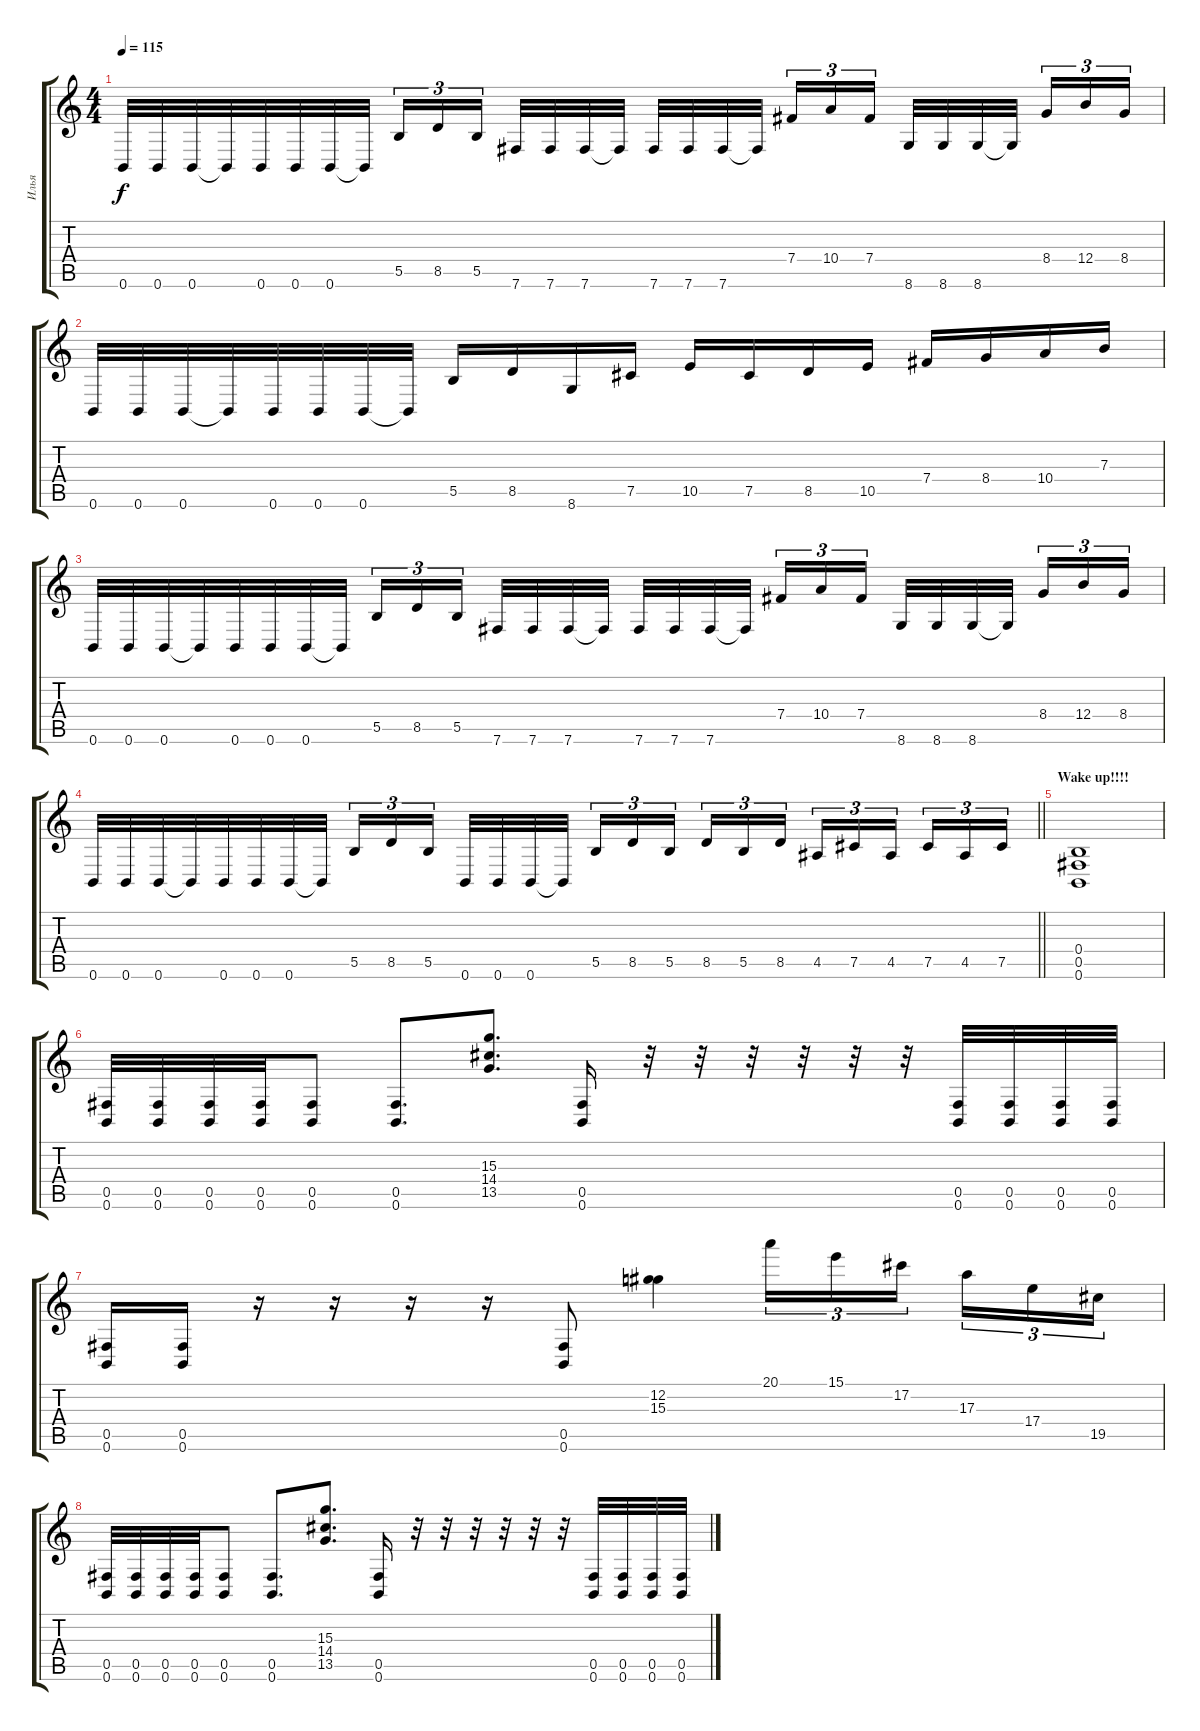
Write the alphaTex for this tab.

\track ("Илья" "Илья") {instrument distortionguitar}
\staff {score tabs}
\tuning (Db4 Ab3 E3 B2 Gb2 B1) {hide}
\ts (4 4)
\tempo 115
\clef g2
\ks c
0.6.32{dy f} 0.6.32 0.6.32 0.6{t}.32 0.6.32 0.6.32 0.6.32 0.6{t}.32 5.5.16{tu (3 2)} 8.5.16{tu (3 2)} 5.5.16{tu (3 2) beam splitsecondary} 7.6.32 7.6.32 7.6.32 7.6{t}.32 7.6.32 7.6.32 7.6.32 7.6{t}.32{beam splitsecondary} 7.4.16{tu (3 2)} 10.4.16{tu (3 2)} 7.4.16{tu (3 2)} 8.6.32 8.6.32 8.6.32 8.6{t}.32{beam splitsecondary} 8.4.16{tu (3 2)} 12.4.16{tu (3 2)} 8.4.16{tu (3 2)} |
0.6.32 0.6.32 0.6.32 0.6{t}.32 0.6.32 0.6.32 0.6.32 0.6{t}.32 5.5.16 8.5.16 8.6.16 7.5.16 10.5.16 7.5.16 8.5.16 10.5.16 7.4.16 8.4.16 10.4.16 7.3.16 |
0.6.32 0.6.32 0.6.32 0.6{t}.32 0.6.32 0.6.32 0.6.32 0.6{t}.32 5.5.16{tu (3 2)} 8.5.16{tu (3 2)} 5.5.16{tu (3 2) beam splitsecondary} 7.6.32 7.6.32 7.6.32 7.6{t}.32 7.6.32 7.6.32 7.6.32 7.6{t}.32{beam splitsecondary} 7.4.16{tu (3 2)} 10.4.16{tu (3 2)} 7.4.16{tu (3 2)} 8.6.32 8.6.32 8.6.32 8.6{t}.32{beam splitsecondary} 8.4.16{tu (3 2)} 12.4.16{tu (3 2)} 8.4.16{tu (3 2)} |
\barLineRight lightlight
0.6.32 0.6.32 0.6.32 0.6{t}.32 0.6.32 0.6.32 0.6.32 0.6{t}.32 5.5.16{tu (3 2)} 8.5.16{tu (3 2)} 5.5.16{tu (3 2) beam splitsecondary} 0.6.32 0.6.32 0.6.32 0.6{t}.32 5.5.16{tu (3 2)} 8.5.16{tu (3 2)} 5.5.16{tu (3 2) beam splitsecondary} 8.5.16{tu (3 2)} 5.5.16{tu (3 2)} 8.5.16{tu (3 2)} 4.5.16{tu (3 2)} 7.5.16{tu (3 2)} 4.5.16{tu (3 2) beam splitsecondary} 7.5.16{tu (3 2)} 4.5.16{tu (3 2)} 7.5.16{tu (3 2)} |
\section ("" "Wake up!!!!")
(0.4 0.5 0.6).1 |
(0.5 0.6).32 (0.5 0.6).32 (0.5 0.6).32 (0.5 0.6).32 (0.5 0.6).8 (0.5 0.6).8{d} (15.3 14.4 13.5).8{d} (0.5 0.6).16 r.32 r.32 r.32 r.32 r.32 r.32 (0.5 0.6).32 (0.5 0.6).32 (0.5 0.6).32 (0.5 0.6).32 |
(0.5 0.6).16 (0.5 0.6).16 r.16 r.16 r.16 r.16 (0.5 0.6).8 (12.2 15.3).4 20.1.16{tu (3 2)} 15.1.16{tu (3 2)} 17.2.16{tu (3 2) beam splitsecondary} 17.3.16{tu (3 2)} 17.4.16{tu (3 2)} 19.5.16{tu (3 2)} |
(0.5 0.6).32 (0.5 0.6).32 (0.5 0.6).32 (0.5 0.6).32 (0.5 0.6).8 (0.5 0.6).8{d} (15.3 14.4 13.5).8{d} (0.5 0.6).16 r.32 r.32 r.32 r.32 r.32 r.32 (0.5 0.6).32 (0.5 0.6).32 (0.5 0.6).32 (0.5 0.6).32
